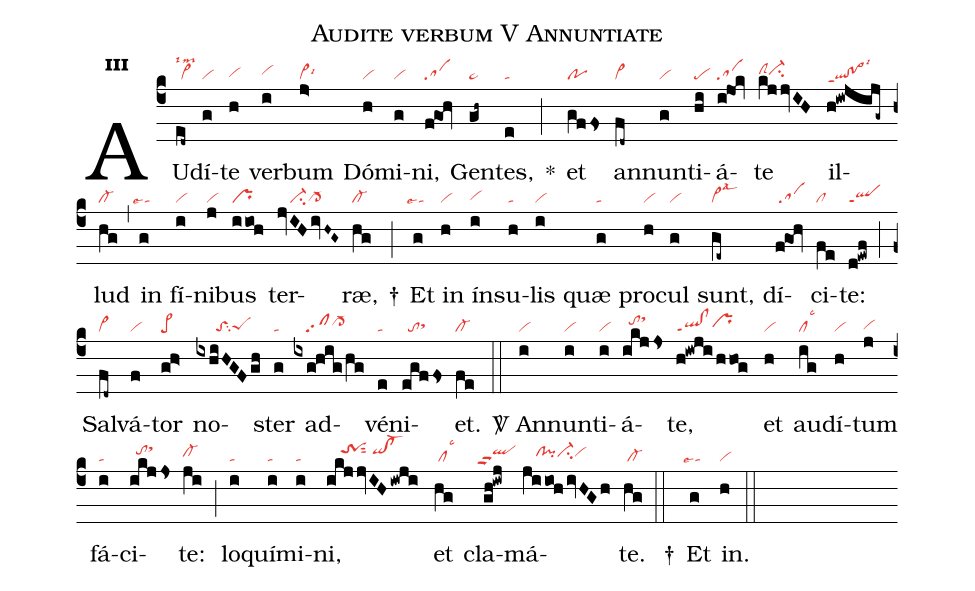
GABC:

name:Audite verbum V Annuntiate;
office-part:re;
mode:3;
nabc-lines:1;
%%
initial-style: 1;
name: Audite verbum Domini;
mode: 3;
office-part: Responsorium;
annotation: Resp.;
annotation: iii;
nabc-lines: 1;
%%
(c4) AU(ed~|vi>lsim2)dí(g|vi)te(h|vihg) ver(i|vihh)bum(j>|vi>lsi6) Dó(h|vi)mi(g|vi)ni,(f!goh|sa) Gen(gh~|ta>)tes,(e|ta) *(;) et(gffs|po) an(fd~|vi>)nun(g|vi)ti(hi|pe)á(i!jok|sa)te(kjjvIH|clShhci-hh) il(h!iwjijg~|ql!po>ppt1lsi3)lud(hg|cl-) (,) in(g|``talse4) fí(i|vi)ni(j|vi)bus(iioh|pr) ter(jvIHivH~G~|////ci-cl>-)ræ,(hg|cl-) †(;) Et(g|``talse4) in(h|vi) ín(i|vihg)su(h|ta)lis(i|vi) quæ(g|ta) pro(h|vi)cul(g|vi) sunt,(ge~|vi>lsal3) dí(f!goh|/sa)ci(fe|cl)te:(d!ewf|qlppt1) (;) Sal(fd~|vi>)vá(f|vi)tor(gh>|pe>) no(ixhiHGFgh|//////toSsu2peShg)ster(g|ta) ad(ixg!hig/hg|////clpp2cl>-hh)vé(e|ta)ni(egffs|//tosthh)et.(fe|cl-) (::)

<sp>V/</sp> An(i|vi)nun(i|vi)ti(i|vi)á(ikjjs|//tohisthk)te,(h!iwjihhog|ql!clppt1prhh) et(h|vi) au(ig|cllsc3)dí(h|vi)tum(j|vihg) fá(i|ta)ci(ikjjs|//tohisthk)te:(ji|cl-hh) (;) lo(i|ta)quí(i|ta)mi(i|ta)ni,(ikjjvIH/iwji|////trShisut2/qihi!cl-hi) et(hg|/cllsc3) cla(gh!iwj|``qlhippu2)má(jiioh/ivHGh|////clhh!pihhci-hhvihh)te.(hg|/cl-) (::)
†() Et(g|``talse4) in.(h|vi) (::)
